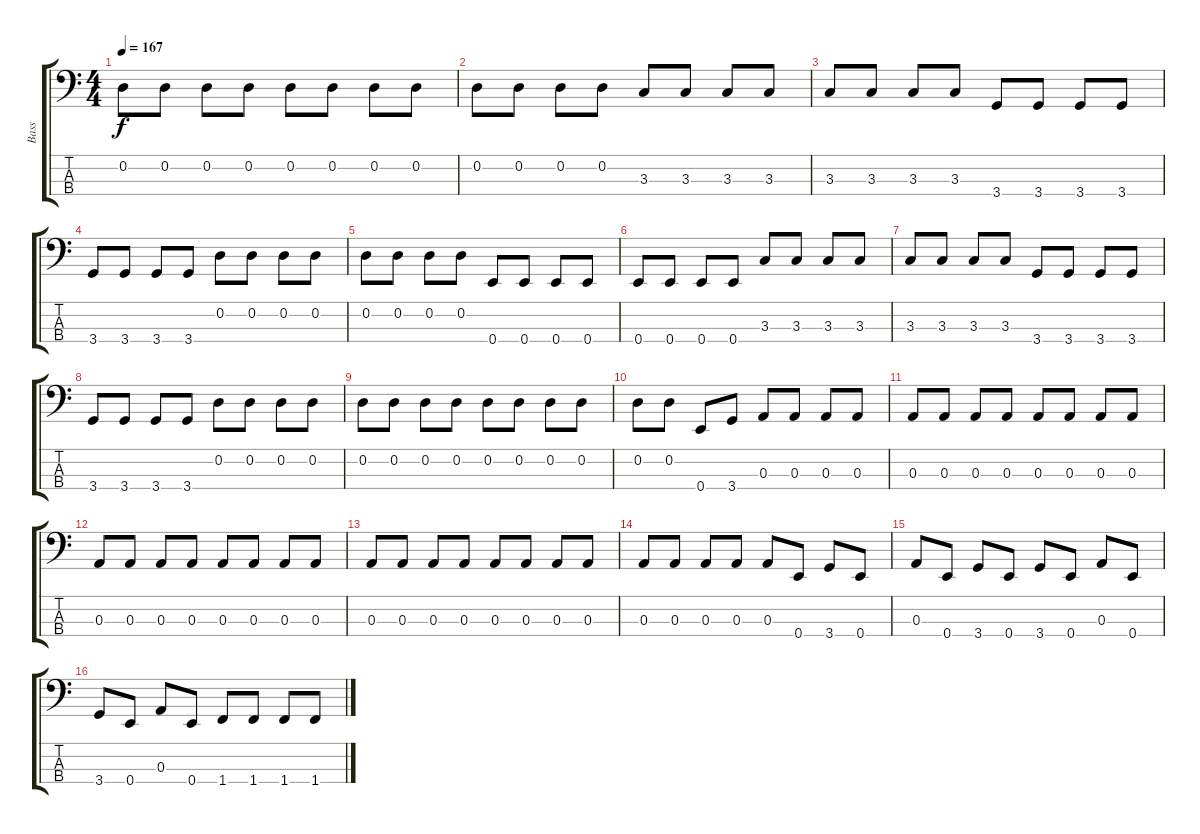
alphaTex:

\track ("Bass" "Bass") {instrument electricbasspick}
\staff {score tabs}
\tuning (G2 D2 A1 E1) {hide}
\ts (4 4)
\tempo 167
\clef f4
\ks c
0.2.8{dy f} 0.2.8 0.2.8 0.2.8 0.2.8 0.2.8 0.2.8 0.2.8 |
0.2.8 0.2.8 0.2.8 0.2.8 3.3.8 3.3.8 3.3.8 3.3.8 |
3.3.8 3.3.8 3.3.8 3.3.8 3.4.8 3.4.8 3.4.8 3.4.8 |
3.4.8 3.4.8 3.4.8 3.4.8 0.2.8 0.2.8 0.2.8 0.2.8 |
0.2.8 0.2.8 0.2.8 0.2.8 0.4.8 0.4.8 0.4.8 0.4.8 |
0.4.8 0.4.8 0.4.8 0.4.8 3.3.8 3.3.8 3.3.8 3.3.8 |
3.3.8 3.3.8 3.3.8 3.3.8 3.4.8 3.4.8 3.4.8 3.4.8 |
3.4.8 3.4.8 3.4.8 3.4.8 0.2.8 0.2.8 0.2.8 0.2.8 |
0.2.8 0.2.8 0.2.8 0.2.8 0.2.8 0.2.8 0.2.8 0.2.8 |
0.2.8 0.2.8 0.4.8 3.4.8 0.3.8 0.3.8 0.3.8 0.3.8 |
0.3.8 0.3.8 0.3.8 0.3.8 0.3.8 0.3.8 0.3.8 0.3.8 |
0.3.8 0.3.8 0.3.8 0.3.8 0.3.8 0.3.8 0.3.8 0.3.8 |
0.3.8 0.3.8 0.3.8 0.3.8 0.3.8 0.3.8 0.3.8 0.3.8 |
0.3.8 0.3.8 0.3.8 0.3.8 0.3.8 0.4.8 3.4.8 0.4.8 |
0.3.8 0.4.8 3.4.8 0.4.8 3.4.8 0.4.8 0.3.8 0.4.8 |
3.4.8 0.4.8 0.3.8 0.4.8 1.4.8 1.4.8 1.4.8 1.4.8
